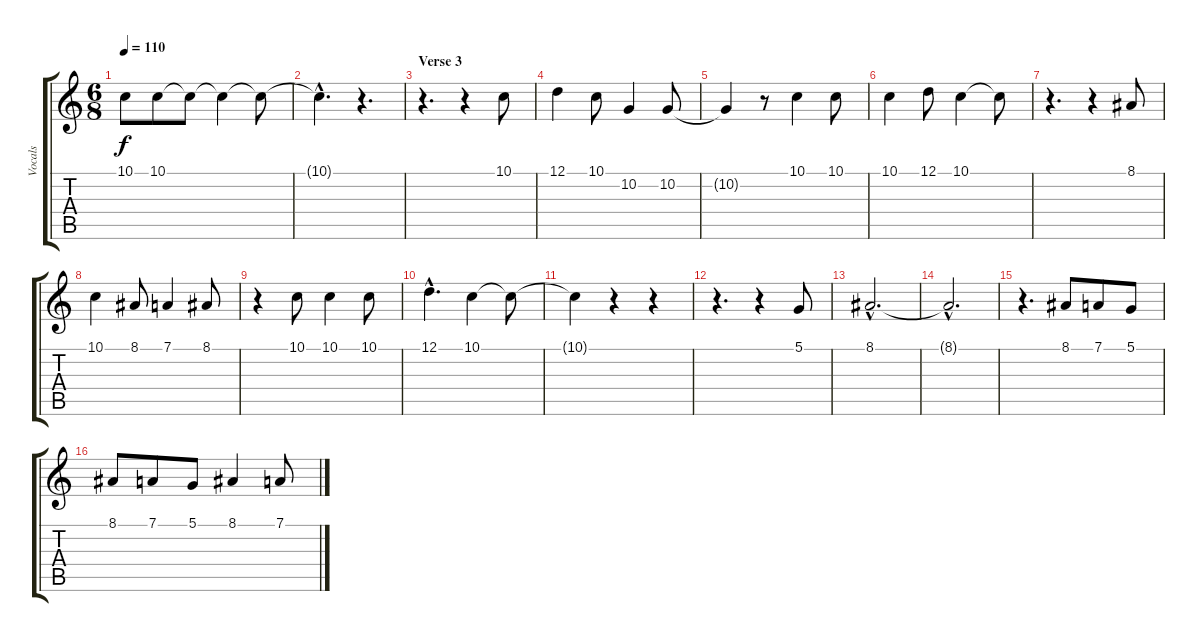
\track ("Vocals" "Vocals") {instrument flute}
\staff {score tabs}
\tuning (D4 A3 F3 C3 G2 D2) {hide}
\ts (6 8)
\tempo 110
\clef g2
\ks c
10.1{t}.8{dy f} 10.1.8 10.1{t}.8 10.1{t}.4 10.1{t}.8 |
10.1{hac t}.4{d} r.4{d} |
\section ("" "Verse 3")
r.4{d} r.4 10.1.8 |
12.1.4 10.1.8 10.2.4 10.2.8 |
10.2{t}.4 r.8 10.1.4 10.1.8 |
10.1.4 12.1.8 10.1.4 10.1{t}.8 |
r.4{d} r.4 8.1.8 |
10.1.4 8.1.8 7.1.4 8.1.8 |
r.4 10.1.8 10.1.4 10.1.8 |
12.1{hac}.4{d} 10.1.4 10.1{t}.8 |
10.1{t}.4 r.4 r.4 |
r.4{d} r.4 5.1.8 |
8.1{hac}.2{d} |
8.1{hac t}.2{d} |
r.4{d} 8.1.8 7.1.8 5.1.8 |
8.1.8 7.1.8 5.1.8 8.1.4 7.1.8
